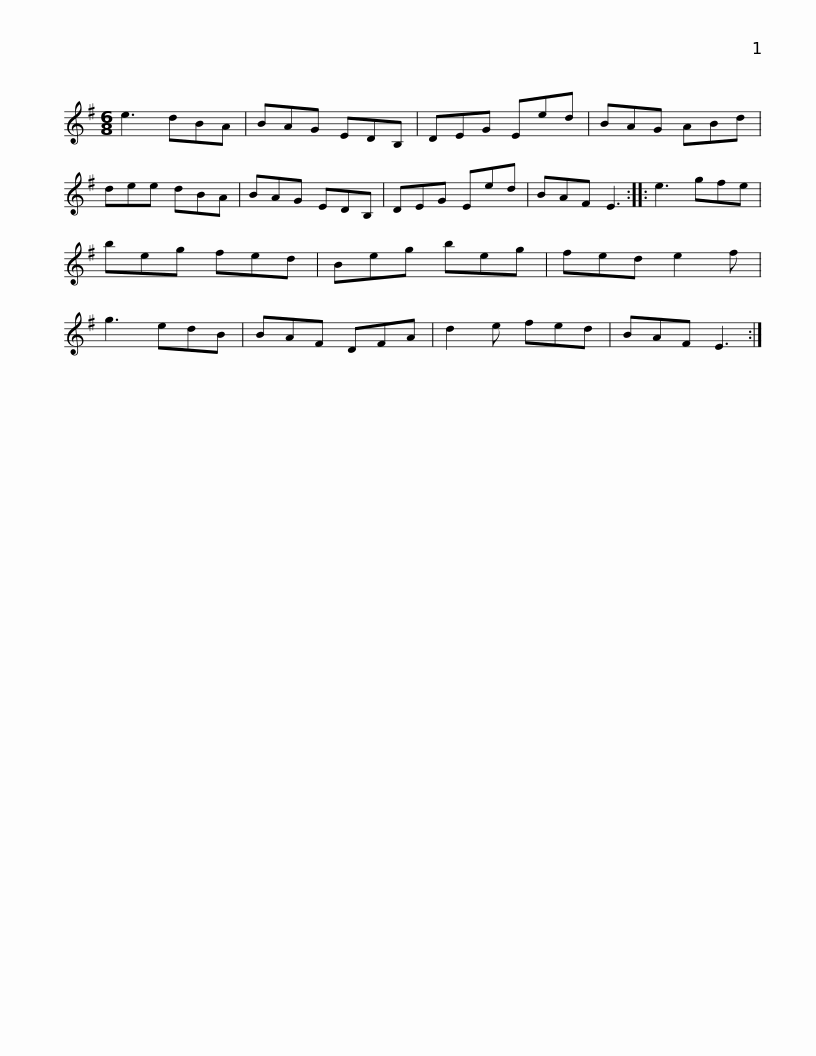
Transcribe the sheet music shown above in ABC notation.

X:1
L:1/8
M:6/8
I:linebreak $
K:Emin
V:1 treble
V:1
 e3 dBA | BAG EDB, | DEG Eed | BAG ABd | dee dBA | %5
 BAG EDB, | DEG Eed |$ BAF E3 :: e3 gfe | beg fed | %10
 Beg beg | fed e2 f | g3 edB | BAF DFA | d2 e fed |$ %15
 BAF E3 :| %16
